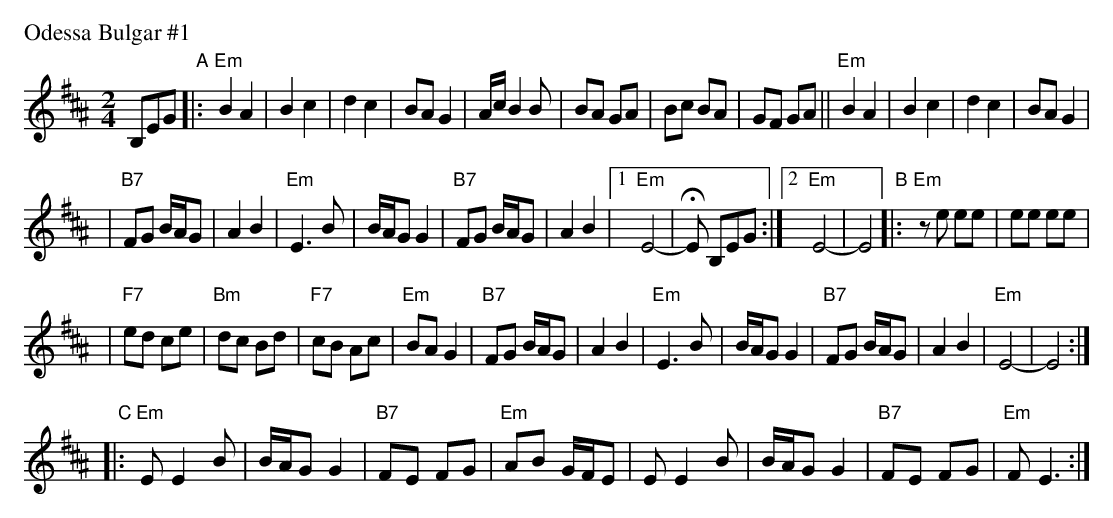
X:1
P: Odessa Bulgar #1
M: 2/4
L: 1/8
K: Edor^A
B,EG "A" \
|: "Em"B2 A2 | B2 c2 | d2 c2 | BA G2 \
| A/c/B2 B | BA GA | Bc BA | GF GA \
|| "Em"B2 A2 | B2 c2 | d2 c2 | BA G2 |
| "B7"FG B/A/G | A2 B2 | "Em"E3 B \
| B/A/G G2 | "B7"FG B/A/G | A2 B2 \
|1 "Em"E4- | HE B,EG :|2 "Em"E4- | E4 \
"B"\
|: "Em"ze ee | ee ee |
| "F7"ed ce | "Bm"dc Bd | "F7"cB Ac \
| "Em"BA G2 | "B7"FG B/A/G | A2 B2 | "Em"E3 B \
| B/A/G G2 | "B7"FG B/A/G | A2 B2 | "Em"E4- \
| E4 :|
"C"\
|: "Em"E E2 B | B/A/G G2 | "B7"FE FG | "Em"AB G/F/E | E E2 B | B/A/G G2 | "B7"FE FG \
| "Em"F E3 :|
